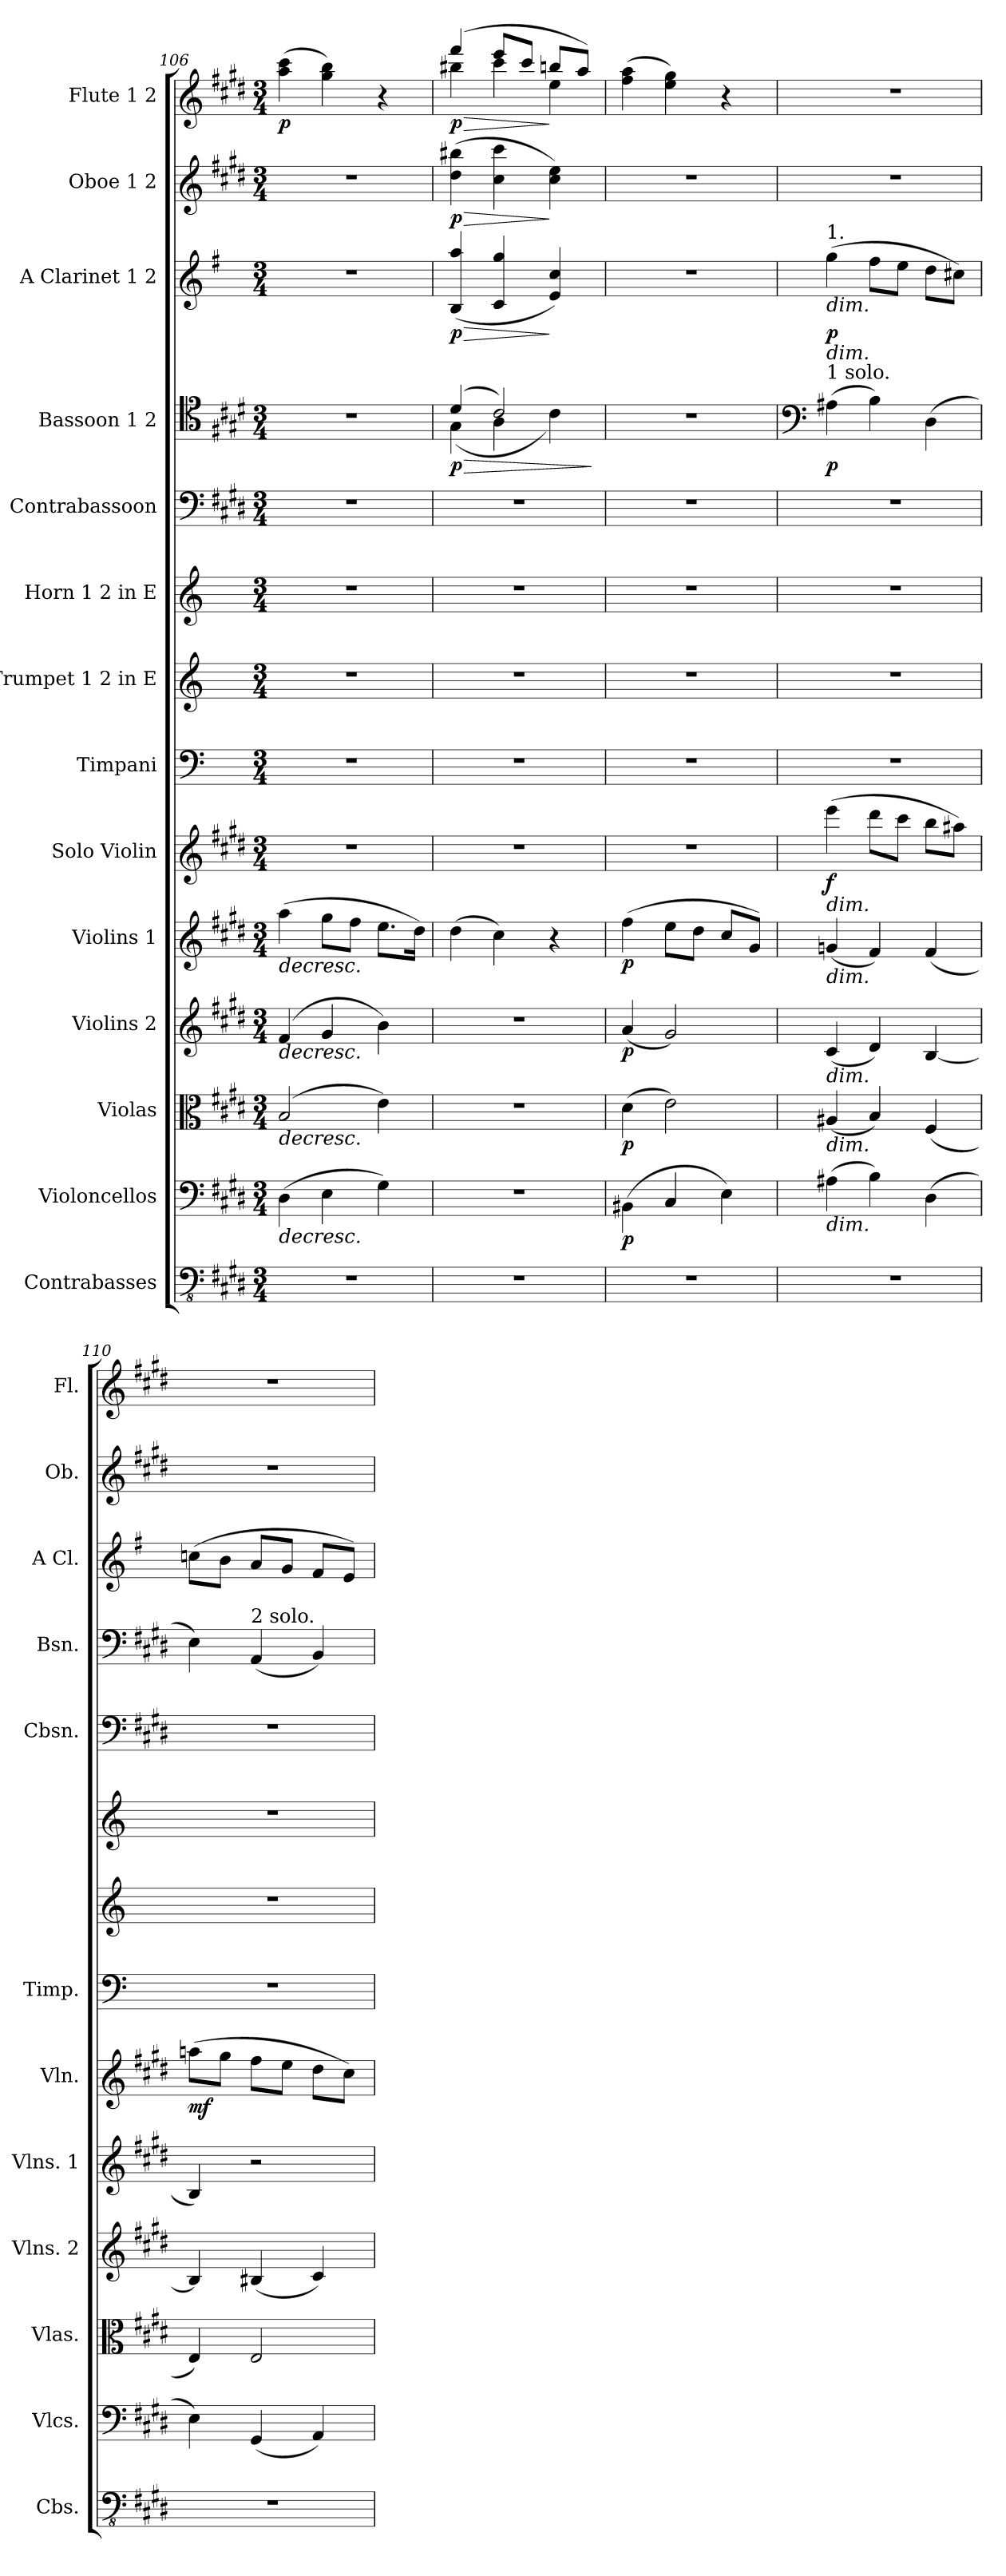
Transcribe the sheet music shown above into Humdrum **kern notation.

**kern	**kern	**dynam	**kern	**dynam	**kern	**dynam	**kern	**dynam	**kern	**dynam	**kern	**kern	**kern	**kern	**kern	**dynam	**kern	**dynam	**kern	**dynam	**kern	**dynam
*part14	*part13	*part13	*part12	*part12	*part11	*part11	*part10	*part10	*part9	*part9	*part8	*part7	*part6	*part5	*part4	*part4	*part3	*part3	*part2	*part2	*part1	*part1
*staff14	*staff13	*staff13	*staff12	*staff12	*staff11	*staff11	*staff10	*staff10	*staff9	*staff9	*staff8	*staff7	*staff6	*staff5	*staff4	*staff4	*staff3	*staff3	*staff2	*staff2	*staff1	*staff1
*I"Contrabasses	*I"Violoncellos	*	*I"Violas	*	*I"Violins 2	*	*I"Violins 1	*	*I"Solo Violin	*	*I"Timpani	*I"Trumpet 1 2 in E	*I"Horn 1 2 in E	*I"Contrabassoon	*I"Bassoon 1 2	*	*I"A Clarinet 1 2	*	*I"Oboe 1 2	*	*I"Flute 1 2	*
*I'Cbs.	*I'Vlcs.	*	*I'Vlas.	*	*I'Vlns. 2	*	*I'Vlns. 1	*	*I'Vln.	*	*I'Timp.	*	*	*I'Cbsn.	*I'Bsn.	*	*I'A Cl.	*	*I'Ob.	*	*I'Fl.	*
!!LO:PB:g=z
*clefFv4	*clefF4	*	*clefC3	*	*clefG2	*	*clefG2	*	*clefG2	*	*clefF4	*clefG2	*clefG2	*clefF4	*clefC4	*	*clefG2	*	*clefG2	*	*clefG2	*
*	*	*	*	*	*	*	*	*	*	*	*	*ITrd-2c-4	*ITrd5c8	*ITrd7c12	*	*	*ITrd2c3	*	*	*	*	*
*k[f#c#g#d#]	*k[f#c#g#d#]	*	*k[f#c#g#d#]	*	*k[f#c#g#d#]	*	*k[f#c#g#d#]	*	*k[f#c#g#d#]	*	*k[]	*k[f#c#g#d#]	*k[f#c#g#d#]	*k[f#c#g#d#]	*k[f#c#g#d#]	*	*k[f#c#g#d#]	*	*k[f#c#g#d#]	*	*k[f#c#g#d#]	*
*M3/4	*M3/4	*	*M3/4	*	*M3/4	*	*M3/4	*	*M3/4	*	*M3/4	*M3/4	*M3/4	*M3/4	*M3/4	*	*M3/4	*	*M3/4	*	*M3/4	*
=106	=106	=106	=106	=106	=106	=106	=106	=106	=106	=106	=106	=106	=106	=106	=106	=106	=106	=106	=106	=106	=106	=106
!	!	!LO:HP:b	!	!LO:HP:b	!	!LO:HP:b	!	!LO:HP:b	!	!	!	!	!	!	!	!	!	!	!	!	!	!LO:DY:b
2.r	(>4D#\	>	(>2B/	>	(>4f#/	>	(>4aa\	>	2.r	.	2.r	2.r	2.r	2.r	2.r	.	2.r	.	2.r	.	(>4aa\ 4ccc#\	p
.	4E\	.	.	.	4g#/	.	8gg#\L	.	.	.	.	.	.	.	.	.	.	.	.	.	4gg#\ 4bb\)	.
.	.	.	.	.	.	.	8ff#\J	.	.	.	.	.	.	.	.	.	.	.	.	.	.	.
.	4G#\)	.	4e\)	.	4b\)	.	8.ee\L	.	.	.	.	.	.	.	.	.	.	.	.	.	4r	.
.	.	.	.	.	.	.	16dd#\Jk)	.	.	.	.	.	.	.	.	.	.	.	.	.	.	.
=107	=107	=107	=107	=107	=107	=107	=107	=107	=107	=107	=107	=107	=107	=107	=107	=107	=107	=107	=107	=107	=107	=107
!	!	!	!	!	!	!	!	!	!	!	!	!	!	!	!	!LO:HP:b	!	!LO:HP:b	!	!LO:HP:b	!	!LO:HP:b
*	*	*	*	*	*	*	*	*	*	*	*	*	*	*	*^	*	*	*	*	*	*^	*
!	!	!	!	!	!	!	!	!	!	!	!	!	!	!	!	!	!LO:DY:n=1:b	!	!LO:DY:n=1:b	!	!LO:DY:n=1:b	!	!	!LO:DY:n=1:b
2.r	2.r	.	2.r	.	2.r	.	(>4dd#\	.	2.r	.	2.r	2.r	2.r	2.r	(>4d#/	(<4G#\	> p	(<4G#/ 4ff#/	> p	(>4dd#\ 4bb#X\	> p	(>4fff#/	4bb#X\	> p
.	.	.	.	.	.	.	4cc#\)	.	.	.	.	.	.	.	2c#/)	4A\	.	4A/ 4ee/	.	4cc#\ 4ccc#\	.	8eee/L	4ccc#\	.
.	.	.	.	.	.	.	.	.	.	.	.	.	.	.	.	.	.	.	.	.	.	8ccc#/J	.	.
.	.	.	.	.	.	.	4r	.	.	.	.	.	.	.	.	4c#\)	.	4c#/ 4a/)	]	4cc#\ 4ee\)	]	8bbn/L	4ee\	]
.	.	.	.	.	.	.	.	.	.	.	.	.	.	.	.	.	.	.	.	.	.	8aa/J)	.	.
*	*	*	*	*	*	*	*	*	*	*	*	*	*	*	*v	*v	*	*	*	*	*	*v	*v	*
.	.	.	.	.	.	.	.	.	.	.	.	.	.	.	.	]	.	.	.	.	.	.
=108	=108	=108	=108	=108	=108	=108	=108	=108	=108	=108	=108	=108	=108	=108	=108	=108	=108	=108	=108	=108	=108	=108
!	!	!LO:DY:b	!	!LO:DY:b	!	!LO:DY:b	!	!LO:DY:b	!	!	!	!	!	!	!	!	!	!	!	!	!	!
2.r	(>4BB#X\	p	(>4d#\	p	(<4a/	p	(>4ff#\	p	2.r	.	2.r	2.r	2.r	2.r	2.r	.	2.r	.	2.r	.	(>4ff#\ 4aa\	.
.	4C#/	.	2e\)	.	2g#/)	.	8ee\L	.	.	.	.	.	.	.	.	.	.	.	.	.	4ee\ 4gg#\)	.
.	.	.	.	.	.	.	8dd#\J	.	.	.	.	.	.	.	.	.	.	.	.	.	.	.
.	4E\)	]	.	.	.	.	8cc#/L	.	.	.	.	.	.	.	.	.	.	.	.	.	4r	.
.	.	.	.	.	.	.	8g#/J)	]	.	.	.	.	.	.	.	.	.	.	.	.	.	.
.	.	.	.	]	.	]	.	.	.	.	.	.	.	.	.	.	.	.	.	.	.	.
=109	=109	=109	=109	=109	=109	=109	=109	=109	=109	=109	=109	=109	=109	=109	=109	=109	=109	=109	=109	=109	=109	=109
*	*	*	*	*	*	*	*	*	*	*	*	*	*	*	*clefF4	*	*	*	*	*	*	*
!	!	!	!	!	!	!	!	!	!	!	!	!	!	!	!	!	!LO:TX:a:t=1.	!	!	!	!	!
!	!	!	!	!	!	!	!	!	!	!	!	!	!	!	!	!	!LO:TX:b:i:t=dim.	!	!	!	!	!
!	!	!	!	!	!	!	!	!	!	!	!	!	!	!	!LO:TX:a:t=1 solo.	!	!	!	!	!	!	!
!	!	!	!	!	!	!	!	!	!	!	!	!	!	!	!LO:TX:a:i:t=dim.	!	!	!	!	!	!	!
!	!	!	!	!	!	!	!	!	!LO:TX:b:i:t=dim.	!	!	!	!	!	!	!	!	!	!	!	!	!
!	!	!	!	!	!	!	!LO:TX:b:i:t=dim.	!	!	!	!	!	!	!	!	!	!	!	!	!	!	!
!	!	!	!	!	!LO:TX:b:i:t=dim.	!	!	!	!	!	!	!	!	!	!	!	!	!	!	!	!	!
!	!	!	!LO:TX:b:i:t=dim.	!	!	!	!	!	!	!	!	!	!	!	!	!	!	!	!	!	!	!
!	!LO:TX:b:i:t=dim.	!	!	!	!	!	!	!	!	!	!	!	!	!	!	!	!	!	!	!	!	!
!	!	!	!	!	!	!	!	!	!	!LO:DY:b	!	!	!	!	!	!LO:DY:b	!	!LO:DY:b	!	!	!	!
2.r	(>4A#X\	.	(<4A#X/	.	(<4c#/	.	(<4gn/	.	(>4eee\	f	2.r	2.r	2.r	2.r	(>4A#X\	p	(>4ee\	p	2.r	.	2.r	.
.	4B\)	.	4B/)	.	4d#/)	.	4f#/)	.	8ddd#\L	.	.	.	.	.	4B\)	.	8dd#\L	.	.	.	.	.
.	.	.	.	.	.	.	.	.	8ccc#\J	.	.	.	.	.	.	.	8cc#\J	.	.	.	.	.
.	(>4D#\	.	(<4F#/	.	[4B/	.	(<4f#/	.	8bb\L	.	.	.	.	.	(>4D#\	.	8b\L	.	.	.	.	.
.	.	.	.	.	.	.	.	.	8aa#X\J)	.	.	.	.	.	.	.	8a#X\J)	.	.	.	.	.
=110	=110	=110	=110	=110	=110	=110	=110	=110	=110	=110	=110	=110	=110	=110	=110	=110	=110	=110	=110	=110	=110	=110
!	!	!	!	!	!	!	!	!	!	!LO:DY:b	!	!	!	!	!	!	!	!	!	!	!	!
2.r	4E\)	.	4E/)	.	4B/]	.	4B/)	.	(>8aan\L	mf	2.r	2.r	2.r	2.r	4E\)	.	(>8an\L	.	2.r	.	2.r	.
.	.	.	.	.	.	.	.	.	8gg#\J	.	.	.	.	.	.	.	8g#\J	.	.	.	.	.
!	!	!	!	!	!	!	!	!	!	!	!	!	!	!	!LO:TX:a:t=2 solo.	!	!	!	!	!	!	!
.	(<4GG#/	.	2E/	.	(<4B#X/	.	2r	.	8ff#\L	.	.	.	.	.	(<4AA/	.	8f#/L	.	.	.	.	.
.	.	.	.	.	.	.	.	.	8ee\J	.	.	.	.	.	.	.	8e/J	.	.	.	.	.
.	4AA/)	.	.	.	4c#/)	.	.	.	8dd#\L	.	.	.	.	.	4BB/)	.	8d#/L	.	.	.	.	.
.	.	.	.	.	.	.	.	.	8cc#\J)	.	.	.	.	.	.	.	8c#/J)	.	.	.	.	.
=	=	=	=	=	=	=	=	=	=	=	=	=	=	=	=	=	=	=	=	=	=	=
*-	*-	*-	*-	*-	*-	*-	*-	*-	*-	*-	*-	*-	*-	*-	*-	*-	*-	*-	*-	*-	*-	*-
